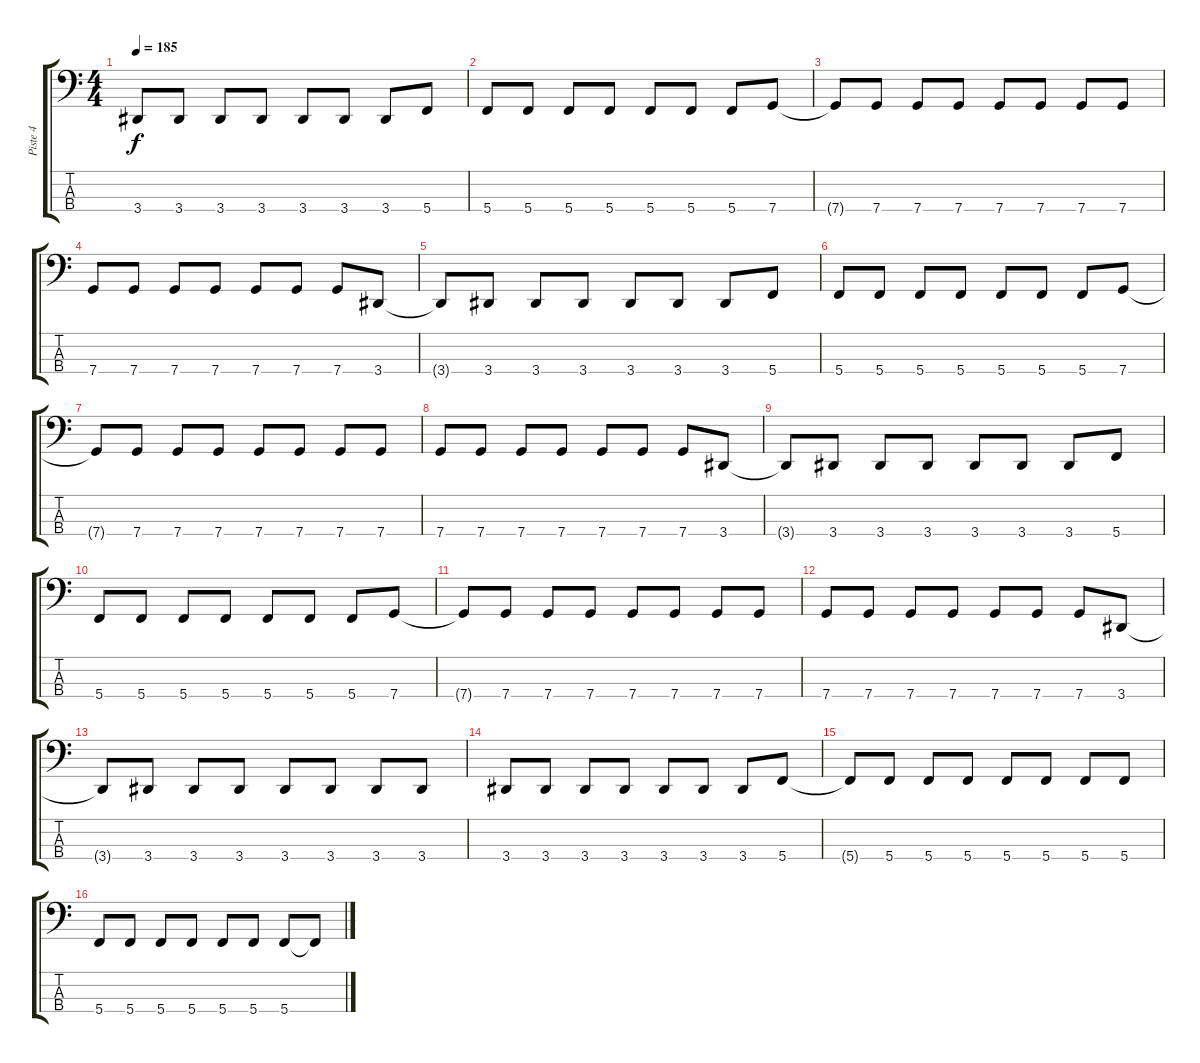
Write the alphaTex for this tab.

\track ("Piste 4" "Piste 4") {instrument electricbassfinger}
\staff {score tabs}
\tuning (F2 C2 G1 C1) {hide}
\ts (4 4)
\tempo 185
\clef f4
\ks c
3.4{t}.8{dy f} 3.4.8 3.4.8 3.4.8 3.4.8 3.4.8 3.4.8 5.4.8 |
5.4.8 5.4.8 5.4.8 5.4.8 5.4.8 5.4.8 5.4.8 7.4.8 |
7.4{t}.8 7.4.8 7.4.8 7.4.8 7.4.8 7.4.8 7.4.8 7.4.8 |
7.4.8 7.4.8 7.4.8 7.4.8 7.4.8 7.4.8 7.4.8 3.4.8 |
3.4{t}.8 3.4.8 3.4.8 3.4.8 3.4.8 3.4.8 3.4.8 5.4.8 |
5.4.8 5.4.8 5.4.8 5.4.8 5.4.8 5.4.8 5.4.8 7.4.8 |
7.4{t}.8 7.4.8 7.4.8 7.4.8 7.4.8 7.4.8 7.4.8 7.4.8 |
7.4.8 7.4.8 7.4.8 7.4.8 7.4.8 7.4.8 7.4.8 3.4.8 |
3.4{t}.8 3.4.8 3.4.8 3.4.8 3.4.8 3.4.8 3.4.8 5.4.8 |
5.4.8 5.4.8 5.4.8 5.4.8 5.4.8 5.4.8 5.4.8 7.4.8 |
7.4{t}.8 7.4.8 7.4.8 7.4.8 7.4.8 7.4.8 7.4.8 7.4.8 |
7.4.8 7.4.8 7.4.8 7.4.8 7.4.8 7.4.8 7.4.8 3.4.8 |
3.4{t}.8 3.4.8 3.4.8 3.4.8 3.4.8 3.4.8 3.4.8 3.4.8 |
3.4.8 3.4.8 3.4.8 3.4.8 3.4.8 3.4.8 3.4.8 5.4.8 |
5.4{t}.8 5.4.8 5.4.8 5.4.8 5.4.8 5.4.8 5.4.8 5.4.8 |
5.4.8 5.4.8 5.4.8 5.4.8 5.4.8 5.4.8 5.4.8 5.4{t}.8
